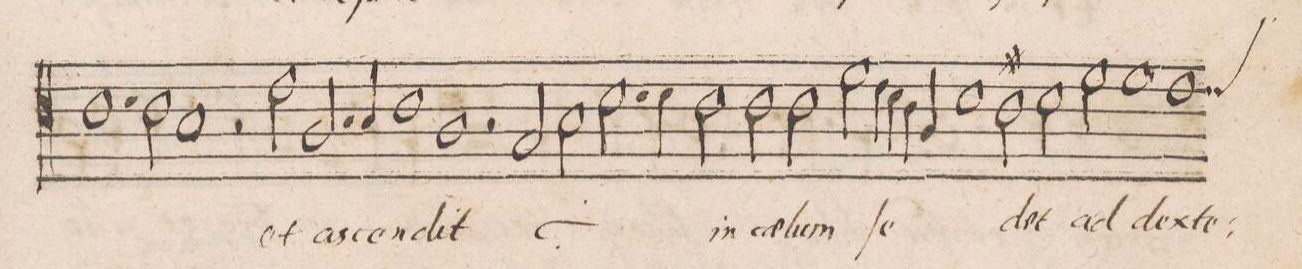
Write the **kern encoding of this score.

**kern	**text
*I"ALTVS	*
*clefC4	*
*k[]	*
*met(C|)	*
*M2/1	*
1.c	ſcrip-
2c\	-tu-
=107-	=107-
1Bny	-ras
*	*Xij
2r	.
2e\	et
=108-	=108-
2.A/	a-
4B/	-scen-
1c	.
=109-	=109-
1A	-dit
2r	.
*	*ij
2G/	et
=110-	=110-
2B\	a-
2.d\	-scen-
4d\	-dit
*	*Xij
2c\	in
=111-	=111-
2c\	cae-
2c\	-lum
2f\	.
4e\	ſe-
4d\	.
=112-	=112-
4c\	-­-
4A/	.
1d	.
2c#X\	.
=113-	=113-
2d\	-det
2f\	ad
1f	dex-
=114-	=114-
*custos:e	*
1e	-te-
*-	*-
